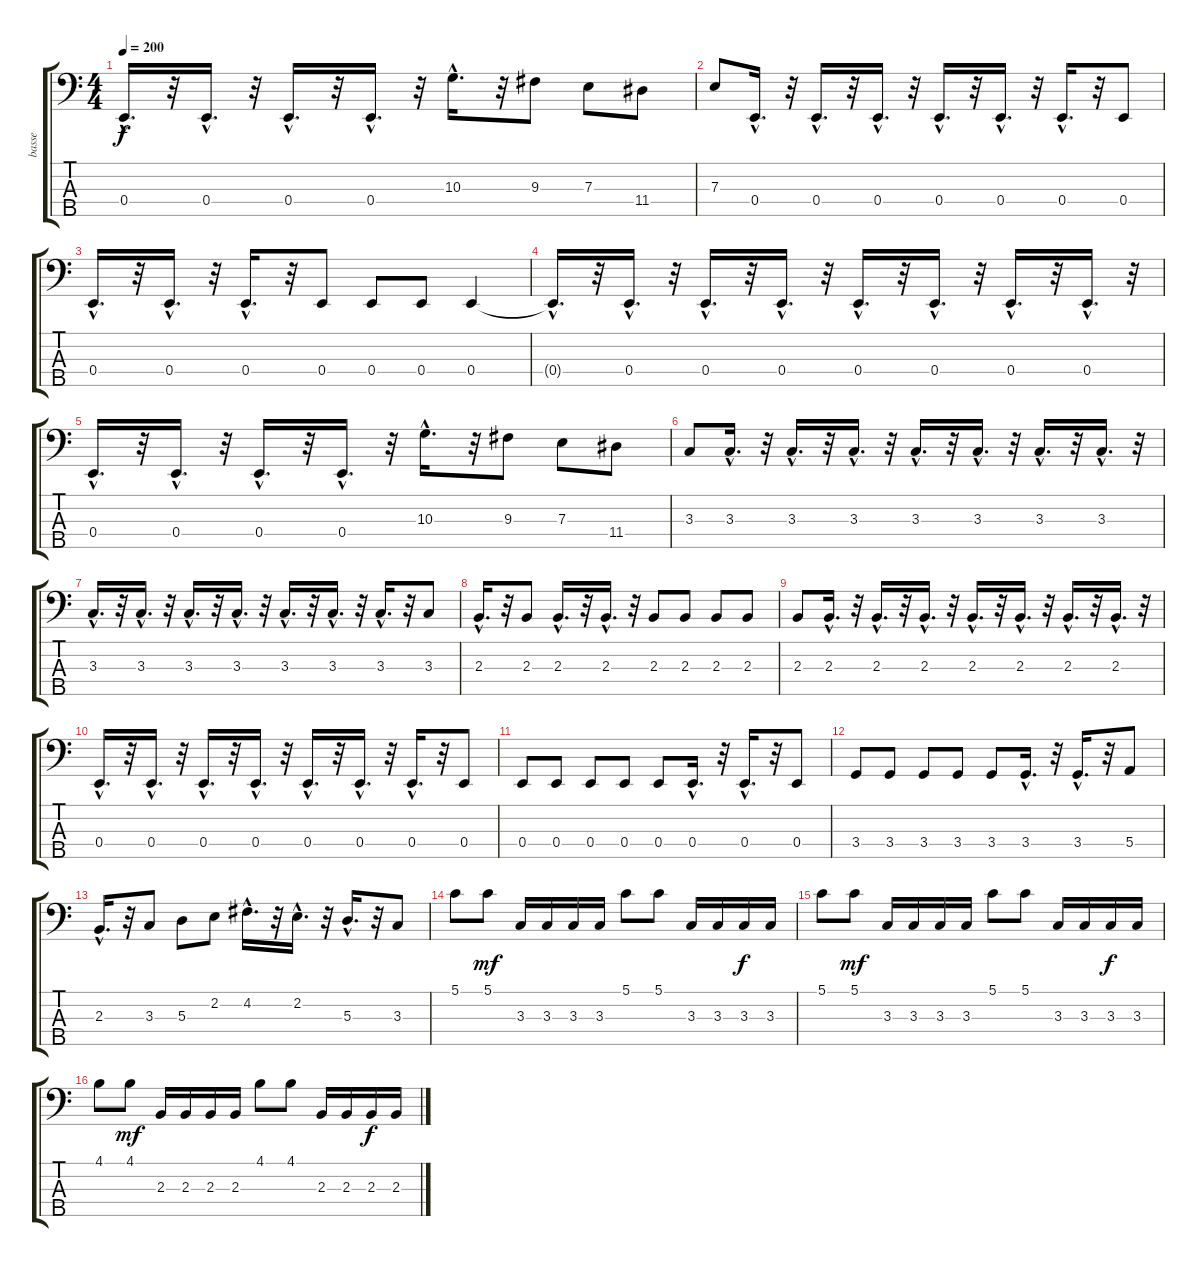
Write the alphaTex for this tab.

\track ("basse" "basse") {instrument electricbassfinger}
\staff {score tabs}
\tuning (G2 D2 A1 E1 B0) {hide}
\ts (4 4)
\tempo 200
\clef f4
\ks c
0.4{hac}.16{d dy f} r.32 0.4{hac}.16{d} r.32 0.4{hac}.16{d} r.32 0.4{hac}.16{d} r.32 10.3{hac}.16{d} r.32 9.3.8 7.3.8 11.4.8 |
7.3.8 0.4{hac}.16{d} r.32 0.4{hac}.16{d} r.32 0.4{hac}.16{d} r.32 0.4{hac}.16{d} r.32 0.4{hac}.16{d} r.32 0.4{hac}.16{d} r.32 0.4.8 |
0.4{hac}.16{d} r.32 0.4{hac}.16{d} r.32 0.4{hac}.16{d} r.32 0.4.8 0.4.8 0.4.8 0.4.4 |
0.4{hac t}.16{d} r.32 0.4{hac}.16{d} r.32 0.4{hac}.16{d} r.32 0.4{hac}.16{d} r.32 0.4{hac}.16{d} r.32 0.4{hac}.16{d} r.32 0.4{hac}.16{d} r.32 0.4{hac}.16{d} r.32 |
0.4{hac}.16{d} r.32 0.4{hac}.16{d} r.32 0.4{hac}.16{d} r.32 0.4{hac}.16{d} r.32 10.3{hac}.16{d} r.32 9.3.8 7.3.8 11.4.8 |
3.3.8 3.3{hac}.16{d} r.32 3.3{hac}.16{d} r.32 3.3{hac}.16{d} r.32 3.3{hac}.16{d} r.32 3.3{hac}.16{d} r.32 3.3{hac}.16{d} r.32 3.3{hac}.16{d} r.32 |
3.3{hac}.16{d} r.32 3.3{hac}.16{d} r.32 3.3{hac}.16{d} r.32 3.3{hac}.16{d} r.32 3.3{hac}.16{d} r.32 3.3{hac}.16{d} r.32 3.3{hac}.16{d} r.32 3.3.8 |
2.3{hac}.16{d} r.32 2.3.8 2.3{hac}.16{d} r.32 2.3{hac}.16{d} r.32 2.3.8 2.3.8 2.3.8 2.3.8 |
2.3.8 2.3{hac}.16{d} r.32 2.3{hac}.16{d} r.32 2.3{hac}.16{d} r.32 2.3{hac}.16{d} r.32 2.3{hac}.16{d} r.32 2.3{hac}.16{d} r.32 2.3{hac}.16{d} r.32 |
0.4{hac}.16{d} r.32 0.4{hac}.16{d} r.32 0.4{hac}.16{d} r.32 0.4{hac}.16{d} r.32 0.4{hac}.16{d} r.32 0.4{hac}.16{d} r.32 0.4{hac}.16{d} r.32 0.4.8 |
0.4.8 0.4.8 0.4.8 0.4.8 0.4.8 0.4{hac}.16{d} r.32 0.4{hac}.16{d} r.32 0.4.8 |
3.4.8 3.4.8 3.4.8 3.4.8 3.4.8 3.4{hac}.16{d} r.32 3.4{hac}.16{d} r.32 5.4.8 |
2.3{hac}.16{d} r.32 3.3.8 5.3.8 2.2.8 4.2{hac}.16{d} r.32 2.2{hac}.16{d} r.32 5.3{hac}.16{d} r.32 3.3.8 |
5.1.8 5.1.8{dy mf} 3.3.16 3.3.16 3.3.16 3.3.16 5.1.8 5.1.8 3.3.16 3.3.16 3.3.16{dy f} 3.3.16 |
5.1.8 5.1.8{dy mf} 3.3.16 3.3.16 3.3.16 3.3.16 5.1.8 5.1.8 3.3.16 3.3.16 3.3.16{dy f} 3.3.16 |
4.1.8 4.1.8{dy mf} 2.3.16 2.3.16 2.3.16 2.3.16 4.1.8 4.1.8 2.3.16 2.3.16 2.3.16{dy f} 2.3.16
